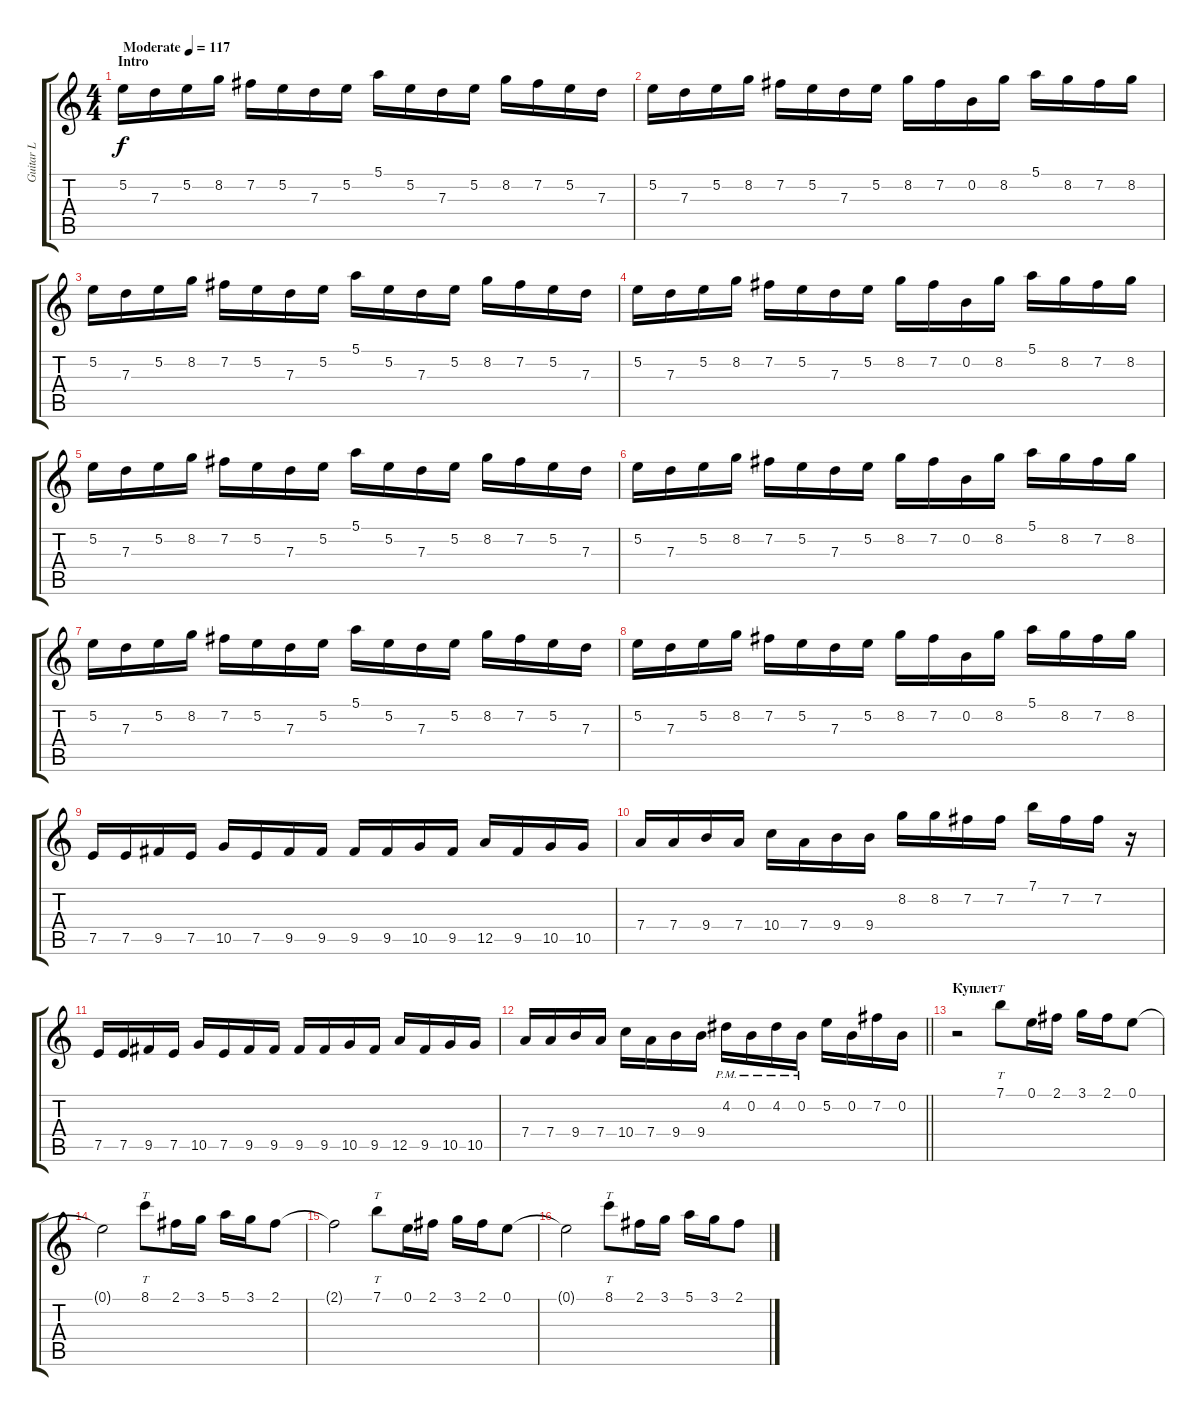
\track ("Guitar L" "Guitar L") {instrument distortionguitar}
\staff {score tabs}
\tuning (E4 B3 G3 D3 A2 E2) {hide}
\ts (4 4)
\section ("" "Intro")
\tempo (117 "Moderate")
\clef g2
\ks c
5.2.16{dy f instrument distortionguitar} 7.3.16 5.2.16 8.2.16 7.2.16 5.2.16 7.3.16 5.2.16 5.1.16 5.2.16 7.3.16 5.2.16 8.2.16 7.2.16 5.2.16 7.3.16 |
5.2.16 7.3.16 5.2.16 8.2.16 7.2.16 5.2.16 7.3.16 5.2.16 8.2.16 7.2.16 0.2.16 8.2.16 5.1.16 8.2.16 7.2.16 8.2.16 |
5.2.16 7.3.16 5.2.16 8.2.16 7.2.16 5.2.16 7.3.16 5.2.16 5.1.16 5.2.16 7.3.16 5.2.16 8.2.16 7.2.16 5.2.16 7.3.16 |
5.2.16 7.3.16 5.2.16 8.2.16 7.2.16 5.2.16 7.3.16 5.2.16 8.2.16 7.2.16 0.2.16 8.2.16 5.1.16 8.2.16 7.2.16 8.2.16 |
5.2.16 7.3.16 5.2.16 8.2.16 7.2.16 5.2.16 7.3.16 5.2.16 5.1.16 5.2.16 7.3.16 5.2.16 8.2.16 7.2.16 5.2.16 7.3.16 |
5.2.16 7.3.16 5.2.16 8.2.16 7.2.16 5.2.16 7.3.16 5.2.16 8.2.16 7.2.16 0.2.16 8.2.16 5.1.16 8.2.16 7.2.16 8.2.16 |
5.2.16 7.3.16 5.2.16 8.2.16 7.2.16 5.2.16 7.3.16 5.2.16 5.1.16 5.2.16 7.3.16 5.2.16 8.2.16 7.2.16 5.2.16 7.3.16 |
5.2.16 7.3.16 5.2.16 8.2.16 7.2.16 5.2.16 7.3.16 5.2.16 8.2.16 7.2.16 0.2.16 8.2.16 5.1.16 8.2.16 7.2.16 8.2.16 |
7.5.16 7.5.16 9.5.16 7.5.16 10.5.16 7.5.16 9.5.16 9.5.16 9.5.16 9.5.16 10.5.16 9.5.16 12.5.16 9.5.16 10.5.16 10.5.16 |
7.4.16 7.4.16 9.4.16 7.4.16 10.4.16 7.4.16 9.4.16 9.4.16 8.2.16 8.2.16 7.2.16 7.2.16 7.1.16 7.2.16 7.2.16 r.16 |
7.5.16 7.5.16 9.5.16 7.5.16 10.5.16 7.5.16 9.5.16 9.5.16 9.5.16 9.5.16 10.5.16 9.5.16 12.5.16 9.5.16 10.5.16 10.5.16 |
\barLineRight lightlight
7.4.16 7.4.16 9.4.16 7.4.16 10.4.16 7.4.16 9.4.16 9.4.16 4.2{pm}.16 0.2{pm}.16 4.2{pm}.16 0.2{pm}.16 5.2.16 0.2.16 7.2.16 0.2.16 |
\section ("" "Куплет")
r.2{volume 11} 7.1.8{tt} 0.1.16 2.1.16 3.1.16 2.1.16 0.1.8 |
0.1{t}.2 8.1.8{tt} 2.1.16 3.1.16 5.1.16 3.1.16 2.1.8 |
2.1{t}.2 7.1.8{tt} 0.1.16 2.1.16 3.1.16 2.1.16 0.1.8 |
0.1{t}.2 8.1.8{tt} 2.1.16 3.1.16 5.1.16 3.1.16 2.1.8
